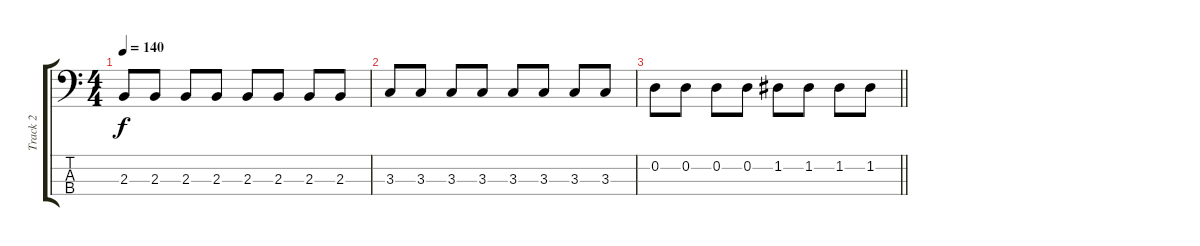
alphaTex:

\track ("Track 2" "Track 2") {instrument electricbasspick}
\staff {score tabs}
\tuning (G2 D2 A1 E1) {hide}
\ts (4 4)
\tempo 140
\clef f4
\ks c
2.3.8{dy f} 2.3.8 2.3.8 2.3.8 2.3.8 2.3.8 2.3.8 2.3.8 |
3.3.8 3.3.8 3.3.8 3.3.8 3.3.8 3.3.8 3.3.8 3.3.8 |
\barLineRight lightlight
0.2.8 0.2.8 0.2.8 0.2.8 1.2.8 1.2.8 1.2.8 1.2.8
